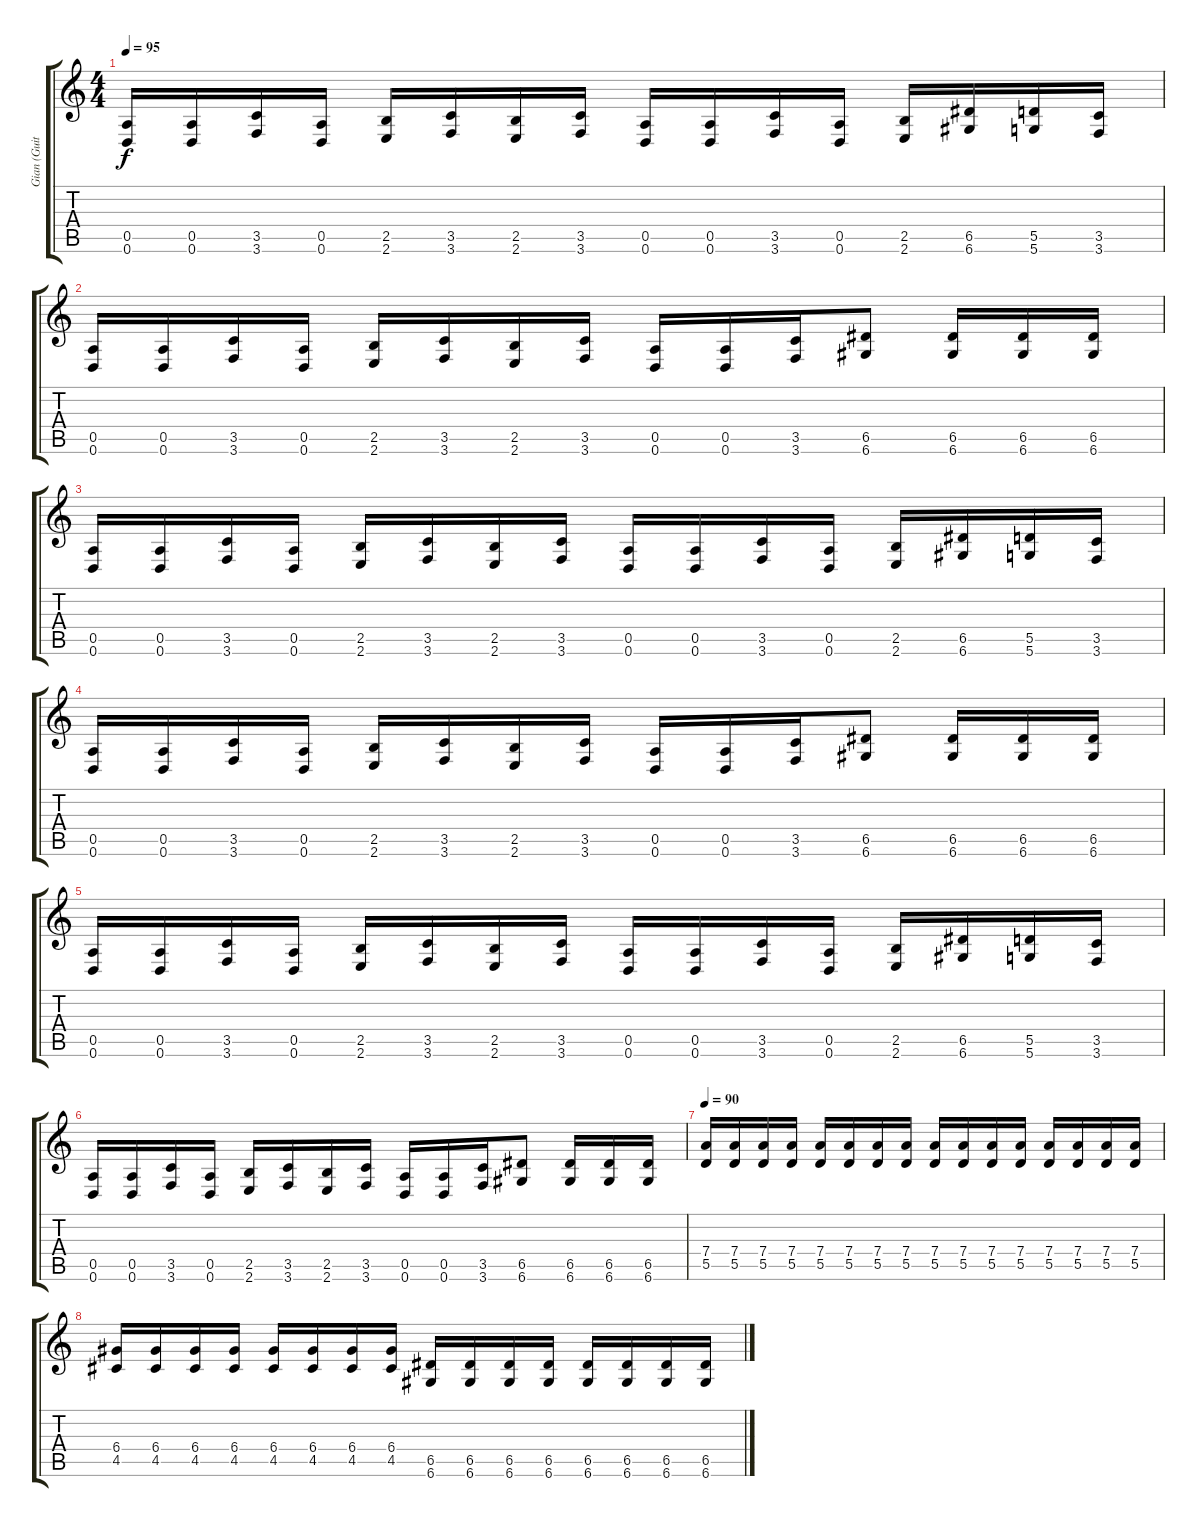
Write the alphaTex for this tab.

\track ("Gian (Guitar)" "Gian (Guit") {instrument distortionguitar}
\staff {score tabs}
\tuning (E4 B3 G3 D3 A2 D2) {hide}
\ts (4 4)
\tempo 95
\clef g2
\ks c
(0.5 0.6).16{dy f} (0.5 0.6).16 (3.5 3.6).16 (0.5 0.6).16 (2.5 2.6).16 (3.5 3.6).16 (2.5 2.6).16 (3.5 3.6).16 (0.5 0.6).16 (0.5 0.6).16 (3.5 3.6).16 (0.5 0.6).16 (2.5 2.6).16 (6.5 6.6).16 (5.5 5.6).16 (3.5 3.6).16 |
(0.5 0.6).16 (0.5 0.6).16 (3.5 3.6).16 (0.5 0.6).16 (2.5 2.6).16 (3.5 3.6).16 (2.5 2.6).16 (3.5 3.6).16 (0.5 0.6).16 (0.5 0.6).16 (3.5 3.6).16 (6.5 6.6).8 (6.5 6.6).16 (6.5 6.6).16 (6.5 6.6).16 |
(0.5 0.6).16 (0.5 0.6).16 (3.5 3.6).16 (0.5 0.6).16 (2.5 2.6).16 (3.5 3.6).16 (2.5 2.6).16 (3.5 3.6).16 (0.5 0.6).16 (0.5 0.6).16 (3.5 3.6).16 (0.5 0.6).16 (2.5 2.6).16 (6.5 6.6).16 (5.5 5.6).16 (3.5 3.6).16 |
(0.5 0.6).16 (0.5 0.6).16 (3.5 3.6).16 (0.5 0.6).16 (2.5 2.6).16 (3.5 3.6).16 (2.5 2.6).16 (3.5 3.6).16 (0.5 0.6).16 (0.5 0.6).16 (3.5 3.6).16 (6.5 6.6).8 (6.5 6.6).16 (6.5 6.6).16 (6.5 6.6).16 |
(0.5 0.6).16 (0.5 0.6).16 (3.5 3.6).16 (0.5 0.6).16 (2.5 2.6).16 (3.5 3.6).16 (2.5 2.6).16 (3.5 3.6).16 (0.5 0.6).16 (0.5 0.6).16 (3.5 3.6).16 (0.5 0.6).16 (2.5 2.6).16 (6.5 6.6).16 (5.5 5.6).16 (3.5 3.6).16 |
(0.5 0.6).16 (0.5 0.6).16 (3.5 3.6).16 (0.5 0.6).16 (2.5 2.6).16 (3.5 3.6).16 (2.5 2.6).16 (3.5 3.6).16 (0.5 0.6).16 (0.5 0.6).16 (3.5 3.6).16 (6.5 6.6).8 (6.5 6.6).16 (6.5 6.6).16 (6.5 6.6).16 |
\tempo 90
(7.4 5.5).16 (7.4 5.5).16 (7.4 5.5).16 (7.4 5.5).16 (7.4 5.5).16 (7.4 5.5).16 (7.4 5.5).16 (7.4 5.5).16 (7.4 5.5).16 (7.4 5.5).16 (7.4 5.5).16 (7.4 5.5).16 (7.4 5.5).16 (7.4 5.5).16 (7.4 5.5).16 (7.4 5.5).16 |
(6.4 4.5).16 (6.4 4.5).16 (6.4 4.5).16 (6.4 4.5).16 (6.4 4.5).16 (6.4 4.5).16 (6.4 4.5).16 (6.4 4.5).16 (6.5 6.6).16 (6.5 6.6).16 (6.5 6.6).16 (6.5 6.6).16 (6.5 6.6).16 (6.5 6.6).16 (6.5 6.6).16 (6.5 6.6).16
